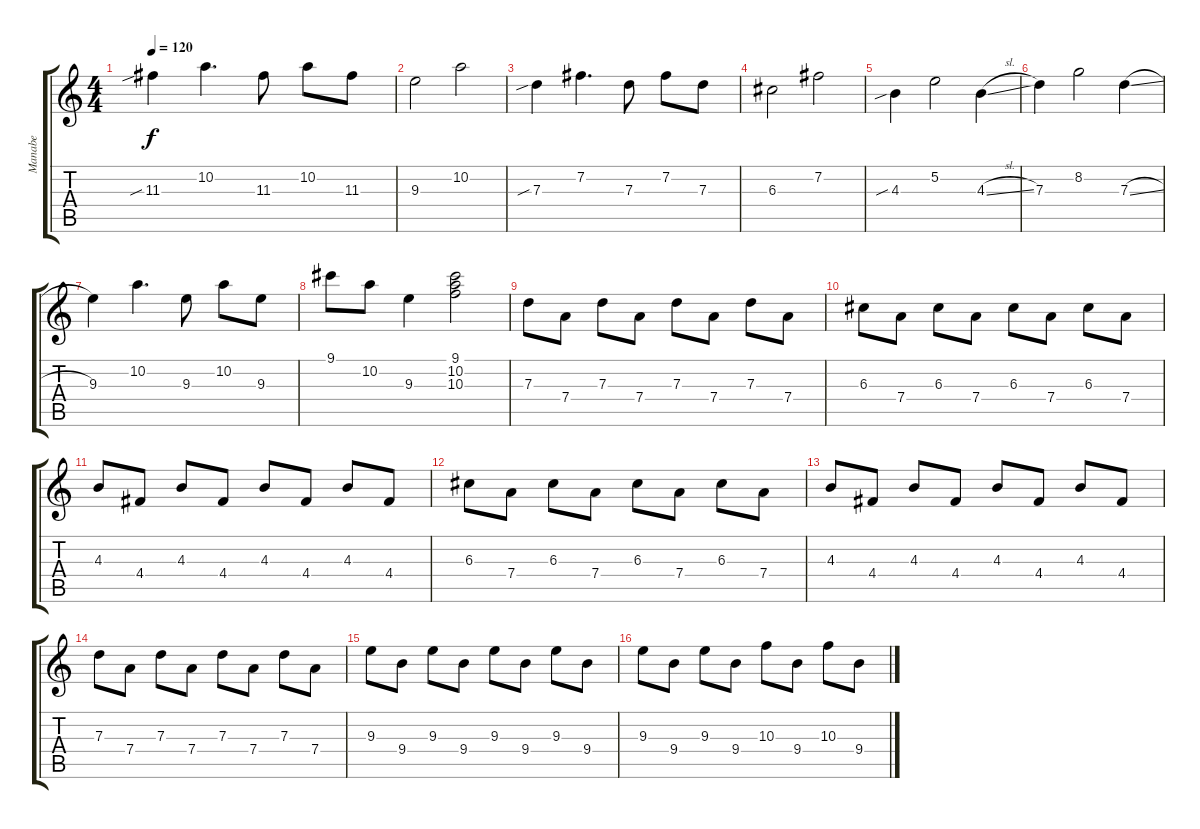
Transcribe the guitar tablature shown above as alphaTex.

\track ("Manabe" "Manabe") {instrument electricguitarjazz}
\staff {score tabs}
\tuning (E4 B3 G3 D3 A2 E2) {hide}
\ts (4 4)
\tempo 120
\clef g2
\ks c
11.3{sib}.4{dy f} 10.2.4{d} 11.3.8 10.2.8 11.3.8 |
9.3.2 10.2.2 |
7.3{sib}.4 7.2.4{d} 7.3.8 7.2.8 7.3.8 |
6.3.2 7.2.2 |
4.3{sib}.4 5.2.2 4.3{sl}.4 |
7.3.4 8.2.2 7.3{sl}.4 |
9.3.4 10.2.4{d} 9.3.8 10.2.8 9.3.8 |
9.1.8 10.2.8 9.3.4 (9.1 10.2 10.3).2 |
7.3.8 7.4.8 7.3.8 7.4.8 7.3.8 7.4.8 7.3.8 7.4.8 |
6.3.8 7.4.8 6.3.8 7.4.8 6.3.8 7.4.8 6.3.8 7.4.8 |
4.3.8 4.4.8 4.3.8 4.4.8 4.3.8 4.4.8 4.3.8 4.4.8 |
6.3.8 7.4.8 6.3.8 7.4.8 6.3.8 7.4.8 6.3.8 7.4.8 |
4.3.8 4.4.8 4.3.8 4.4.8 4.3.8 4.4.8 4.3.8 4.4.8 |
7.3.8 7.4.8 7.3.8 7.4.8 7.3.8 7.4.8 7.3.8 7.4.8 |
9.3.8 9.4.8 9.3.8 9.4.8 9.3.8 9.4.8 9.3.8 9.4.8 |
9.3.8 9.4.8 9.3.8 9.4.8 10.3.8 9.4.8 10.3.8 9.4.8
